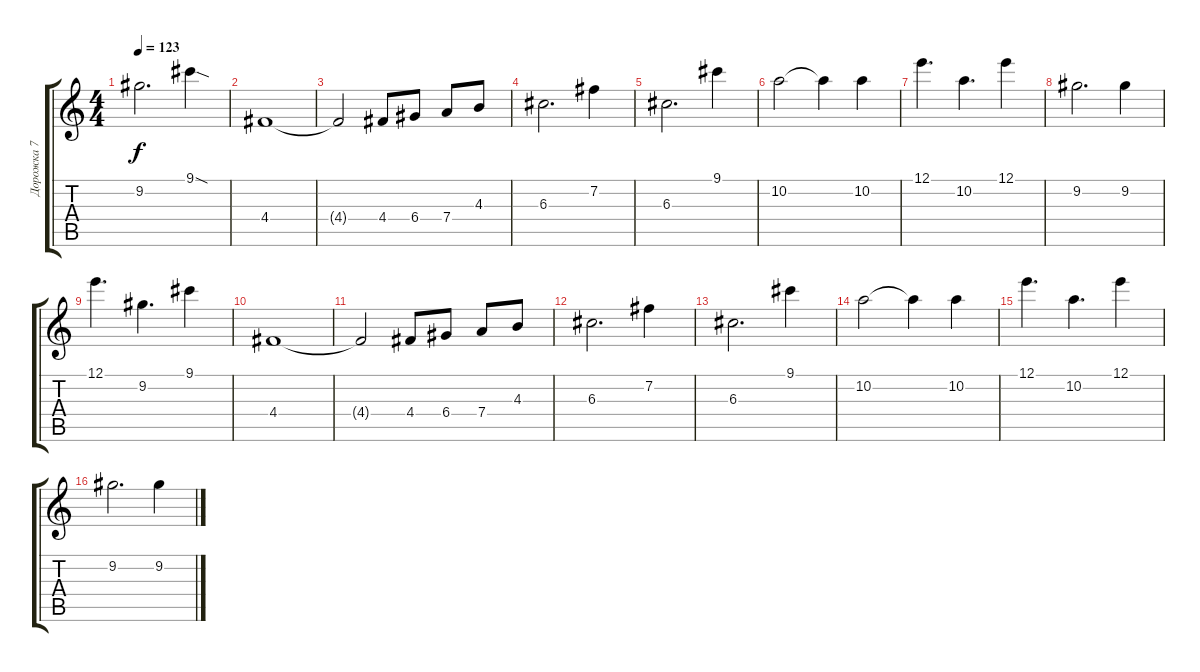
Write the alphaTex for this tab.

\track ("Дорожка 7" "Дорожка 7") {instrument distortionguitar}
\staff {score tabs}
\tuning (E4 B3 G3 D3 A2 E2) {hide}
\ts (4 4)
\tempo 123
\clef g2
\ks c
9.2{t}.2{d dy f} 9.1{sod}.4 |
4.4.1 |
4.4{t}.2 4.4.8 6.4.8 7.4.8 4.3.8 |
6.3.2{d} 7.2.4 |
6.3.2{d} 9.1.4 |
10.2.2 10.2{t}.4 10.2.4 |
12.1.4{d} 10.2.4{d} 12.1.4 |
9.2.2{d} 9.2.4 |
12.1.4{d} 9.2.4{d} 9.1.4 |
4.4.1 |
4.4{t}.2 4.4.8 6.4.8 7.4.8 4.3.8 |
6.3.2{d} 7.2.4 |
6.3.2{d} 9.1.4 |
10.2.2 10.2{t}.4 10.2.4 |
12.1.4{d} 10.2.4{d} 12.1.4 |
9.2.2{d} 9.2.4
